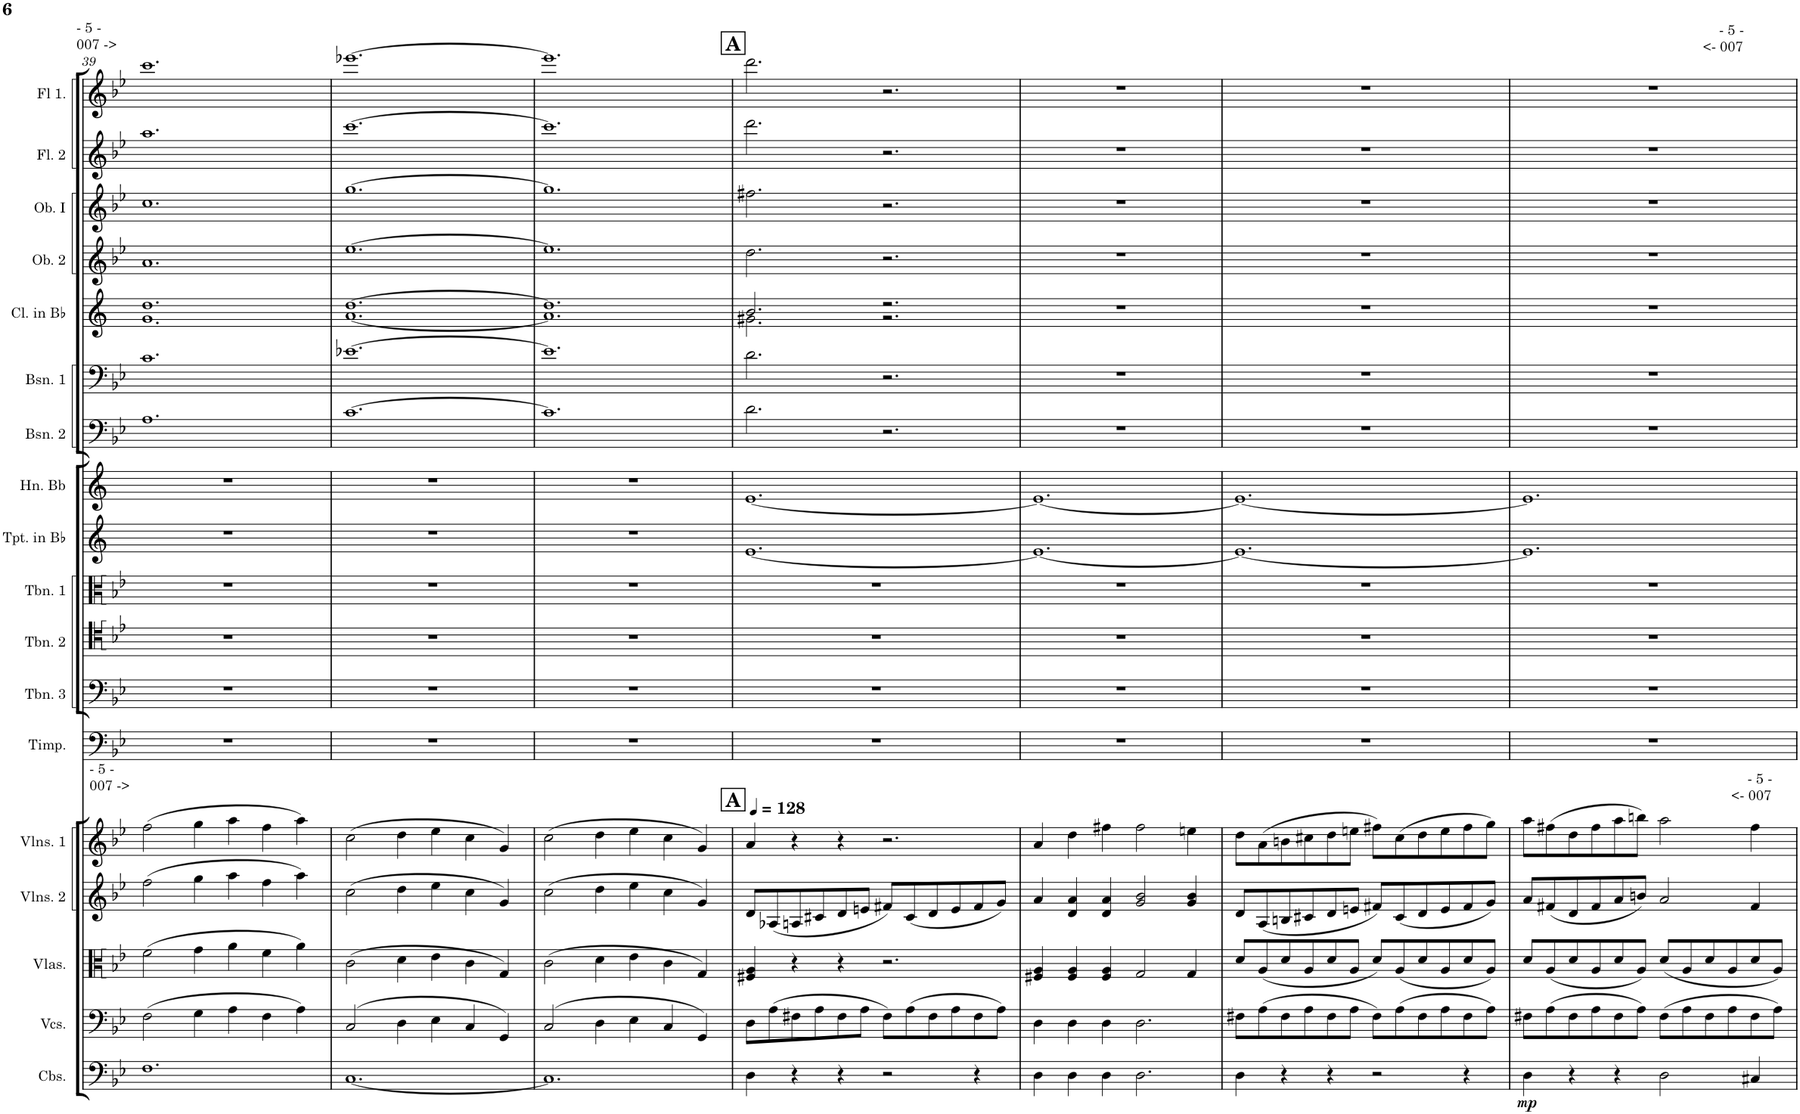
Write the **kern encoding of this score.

**kern	**dynam	**kern	**kern	**kern	**kern	**kern	**kern	**kern	**kern	**kern	**kern	**kern	**kern	**kern	**kern	**kern	**kern	**kern
*part18	*part18	*part17	*part16	*part15	*part14	*part13	*part12	*part11	*part10	*part9	*part8	*part7	*part6	*part5	*part4	*part3	*part2	*part1
*staff18	*staff18	*staff17	*staff16	*staff15	*staff14	*staff13	*staff12	*staff11	*staff10	*staff9	*staff8	*staff7	*staff6	*staff5	*staff4	*staff3	*staff2	*staff1
*I"Contrabasses	*	*I"Violoncellos	*I"Violas	*I"Violins 2	*I"Violins 1	*I"Timpani	*I"Trombone 3	*I"Trombone 2	*I"Trombone 1	*I"Trumpets in Bb	*I"Horn Bb	*I"Bassoon 2	*I"Bassoon 1	*I"Clarinets in Bb	*I"Oboe 2	*I"Oboe I	*I"Flute 2	*I"Flute 1
*I'Cbs.	*	*I'Vcs.	*I'Vlas.	*I'Vlns. 2	*I'Vlns. 1	*I'Timp.	*I'Tbn. 3	*I'Tbn. 2	*I'Tbn. 1	*I'Tpt. in Bb	*I'Hn. Bb	*I'Bsn. 2	*I'Bsn. 1	*I'Cl. in Bb	*I'Ob. 2	*I'Ob. I	*I'Fl. 2	*I'Fl 1.
!!LO:PB:g=z
*clefF4	*	*clefF4	*clefC3	*clefG2	*clefG2	*clefF4	*clefF4	*clefC4	*clefC3	*clefG2	*clefG2	*clefF4	*clefF4	*clefG2	*clefG2	*clefG2	*clefG2	*clefG2
*Trd7c12	*	*	*	*	*	*	*	*	*	*Trd1c2	*Trd1c2	*	*	*Trd1c2	*	*	*	*
*k[b-e-]	*	*k[b-e-]	*k[b-e-]	*k[b-e-]	*k[b-e-]	*k[b-e-]	*k[b-e-]	*k[b-e-]	*k[b-e-]	*k[]	*k[]	*k[b-e-]	*k[b-e-]	*k[]	*k[b-e-]	*k[b-e-]	*k[b-e-]	*k[b-e-]
*M6/4	*	*M6/4	*M6/4	*M6/4	*M6/4	*M6/4	*M6/4	*M6/4	*M6/4	*M6/4	*M6/4	*M6/4	*M6/4	*M6/4	*M6/4	*M6/4	*M6/4	*M6/4
=39	=39	=39	=39	=39	=39	=39	=39	=39	=39	=39	=39	=39	=39	=39	=39	=39	=39	=39
*	*	*	*	*	*	*	*	*	*	*	*	*	*	*^	*	*	*	*
!	!	!	!	!	!	!	!	!	!	!	!	!	!	!	!	!	!	!	!LO:TX:a:t=- 5 -
!	!	!	!	!	!	!	!	!	!	!	!	!	!	!	!	!	!	!	!LO:TX:a:t=007 ->
!	!	!	!	!	!LO:TX:a:t=- 5 -	!	!	!	!	!	!	!	!	!	!	!	!	!	!
!	!	!	!	!	!LO:TX:a:t=007 ->	!	!	!	!	!	!	!	!	!	!	!	!	!	!
1.F	.	(2F\	(2f\	(2ff\	(2ff\	1.r	1.r	1.r	1.r	1.r	1.r	1.A	1.c	1.dd	1.g	1.a	1.cc	1.aa	1.ccc
.	.	4G\	4g\	4gg\	4gg\	.	.	.	.	.	.	.	.	.	.	.	.	.	.
.	.	4A\	4a\	4aa\	4aa\	.	.	.	.	.	.	.	.	.	.	.	.	.	.
.	.	4F\	4f\	4ff\	4ff\	.	.	.	.	.	.	.	.	.	.	.	.	.	.
.	.	4A\)	4a\)	4aa\)	4aa\)	.	.	.	.	.	.	.	.	.	.	.	.	.	.
=40	=40	=40	=40	=40	=40	=40	=40	=40	=40	=40	=40	=40	=40	=40	=40	=40	=40	=40	=40
[1.C	.	(2C/	(2c\	(2cc\	(2cc\	1.r	1.r	1.r	1.r	1.r	1.r	[1.c	[1.e-X	[1.dd	[1.a	[1.ee-	[1.gg	[1.ccc	[1.eee-X
.	.	4D\	4d\	4dd\	4dd\	.	.	.	.	.	.	.	.	.	.	.	.	.	.
.	.	4E-\	4e-\	4ee-\	4ee-\	.	.	.	.	.	.	.	.	.	.	.	.	.	.
.	.	4C/	4c\	4cc\	4cc\	.	.	.	.	.	.	.	.	.	.	.	.	.	.
.	.	4GG/)	4G/)	4g/)	4g/)	.	.	.	.	.	.	.	.	.	.	.	.	.	.
=41	=41	=41	=41	=41	=41	=41	=41	=41	=41	=41	=41	=41	=41	=41	=41	=41	=41	=41	=41
1.C]	.	(2C/	(2c\	(2cc\	(2cc\	1.r	1.r	1.r	1.r	1.r	1.r	1.c]	1.e-]	1.dd]	1.a]	1.ee-]	1.gg]	1.ccc]	1.eee-]
.	.	4D\	4d\	4dd\	4dd\	.	.	.	.	.	.	.	.	.	.	.	.	.	.
.	.	4E-\	4e-\	4ee-\	4ee-\	.	.	.	.	.	.	.	.	.	.	.	.	.	.
.	.	4C/	4c\	4cc\	4cc\	.	.	.	.	.	.	.	.	.	.	.	.	.	.
.	.	4GG/)	4G/)	4g/)	4g/)	.	.	.	.	.	.	.	.	.	.	.	.	.	.
=42	=42	=42	=42	=42	=42	=42	=42	=42	=42	=42	=42	=42	=42	=42	=42	=42	=42	=42	=42
!!LO:REH:place=s1:a:B:cj:fs=14:t=A
!!LO:REH:place=s14:a:B:cj:fs=14:t=A
*	*	*	*	*	*MM128	*	*	*	*	*	*	*	*	*	*	*	*	*	*
4D\	.	8D\L	4F#X/ 4A/	8d/L	4a/	1.r	1.r	1.r	1.r	[1.e	[1.e	2.d\	2.d\	2.b/	2.g#X\	2.dd\	2.ff#X\	2.ddd\	2.ddd\
.	.	(8A\	.	(8A-X/	.	.	.	.	.	.	.	.	.	.	.	.	.	.	.
4r	.	8F#X\	4r	8An/	4r	.	.	.	.	.	.	.	.	.	.	.	.	.	.
.	.	8A\	.	8c#X/	.	.	.	.	.	.	.	.	.	.	.	.	.	.	.
4r	.	8F#\	4r	8d/	4r	.	.	.	.	.	.	.	.	.	.	.	.	.	.
.	.	8A\J	.	8en/J	.	.	.	.	.	.	.	.	.	.	.	.	.	.	.
2r	.	8F#\L)	2.r	8f#X/L)	2.r	.	.	.	.	.	.	2.r	2.r	2.r	2.r	2.r	2.r	2.r	2.r
.	.	(8A\	.	(8c#/	.	.	.	.	.	.	.	.	.	.	.	.	.	.	.
.	.	8F#\	.	8d/	.	.	.	.	.	.	.	.	.	.	.	.	.	.	.
.	.	8A\	.	8e/	.	.	.	.	.	.	.	.	.	.	.	.	.	.	.
4r	.	8F#\	.	8f#/	.	.	.	.	.	.	.	.	.	.	.	.	.	.	.
.	.	8A\J)	.	8g/J)	.	.	.	.	.	.	.	.	.	.	.	.	.	.	.
*	*	*	*	*	*	*	*	*	*	*	*	*	*	*v	*v	*	*	*	*
=43	=43	=43	=43	=43	=43	=43	=43	=43	=43	=43	=43	=43	=43	=43	=43	=43	=43	=43
4D\	.	4D\	4F#X/ 4A/	4a/	4a/	1.r	1.r	1.r	1.r	1.e_	1.e_	1.r	1.r	1.r	1.r	1.r	1.r	1.r
4D\	.	4D\	4F#/ 4A/	4d/ 4a/	4dd\	.	.	.	.	.	.	.	.	.	.	.	.	.
4D\	.	4D\	4F#/ 4A/	4d/ 4a/	4ff#X\	.	.	.	.	.	.	.	.	.	.	.	.	.
2.D\	.	2.D\	2G/	2g/ 2b-/	2ff#\	.	.	.	.	.	.	.	.	.	.	.	.	.
.	.	.	4G/	4g/ 4b-/	4een\	.	.	.	.	.	.	.	.	.	.	.	.	.
=44	=44	=44	=44	=44	=44	=44	=44	=44	=44	=44	=44	=44	=44	=44	=44	=44	=44	=44
4D\	.	8F#X\L	8d/L	8d/L	8dd\L	1.r	1.r	1.r	1.r	1.e_	1.e_	1.r	1.r	1.r	1.r	1.r	1.r	1.r
.	.	(8A\	(8A/	(8A/	(8a\	.	.	.	.	.	.	.	.	.	.	.	.	.
4r	.	8F#\	8d/	8Bn/	8bn\	.	.	.	.	.	.	.	.	.	.	.	.	.
.	.	8A\	8A/	8c#X/	8cc#X\	.	.	.	.	.	.	.	.	.	.	.	.	.
4r	.	8F#\	8d/	8d/	8dd\	.	.	.	.	.	.	.	.	.	.	.	.	.
.	.	8A\J	8A/J	8en/J	8een\J	.	.	.	.	.	.	.	.	.	.	.	.	.
2r	.	8F#\L)	8d/L)	8f#X/L)	8ff#X\L)	.	.	.	.	.	.	.	.	.	.	.	.	.
.	.	(8A\	(8A/	(8c#/	(8cc#\	.	.	.	.	.	.	.	.	.	.	.	.	.
.	.	8F#\	8d/	8d/	8dd\	.	.	.	.	.	.	.	.	.	.	.	.	.
.	.	8A\	8A/	8e/	8ee\	.	.	.	.	.	.	.	.	.	.	.	.	.
4r	.	8F#\	8d/	8f#/	8ff#\	.	.	.	.	.	.	.	.	.	.	.	.	.
.	.	8A\J)	8A/J)	8g/J)	8gg\J)	.	.	.	.	.	.	.	.	.	.	.	.	.
=45	=45	=45	=45	=45	=45	=45	=45	=45	=45	=45	=45	=45	=45	=45	=45	=45	=45	=45
!	!	!	!	!	!	!	!	!	!	!	!	!	!	!	!	!	!	!LO:TX:a:t=- 5 -
!	!	!	!	!	!	!	!	!	!	!	!	!	!	!	!	!	!	!LO:TX:a:t=<- 007
!	!	!	!	!	!LO:TX:a:t=- 5 -	!	!	!	!	!	!	!	!	!	!	!	!	!
!	!	!	!	!	!LO:TX:a:t=<- 007	!	!	!	!	!	!	!	!	!	!	!	!	!
!	!LO:DY:b	!	!	!	!	!	!	!	!	!	!	!	!	!	!	!	!	!
4D\	mp	8F#X\L	8d/L	8a/L	8aa\L	1.r	1.r	1.r	1.r	1.e]	1.e]	1.r	1.r	1.r	1.r	1.r	1.r	1.r
.	.	(8A\	(8A/	(8f#X/	(8ff#X\	.	.	.	.	.	.	.	.	.	.	.	.	.
4r	.	8F#\	8d/	8d/	8dd\	.	.	.	.	.	.	.	.	.	.	.	.	.
.	.	8A\	8A/	8f#/	8ff#\	.	.	.	.	.	.	.	.	.	.	.	.	.
4r	.	8F#\	8d/	8a/	8aa\	.	.	.	.	.	.	.	.	.	.	.	.	.
.	.	8A\J)	8A/J)	8bn/J)	8bbn\J)	.	.	.	.	.	.	.	.	.	.	.	.	.
2D\	.	(8F#\L	(8d/L	2a/	2aa\	.	.	.	.	.	.	.	.	.	.	.	.	.
.	.	8A\	8A/	.	.	.	.	.	.	.	.	.	.	.	.	.	.	.
.	.	8F#\	8d/	.	.	.	.	.	.	.	.	.	.	.	.	.	.	.
.	.	8A\	8A/	.	.	.	.	.	.	.	.	.	.	.	.	.	.	.
4C#X/	.	8F#\	8d/	4f#/	4ff#\	.	.	.	.	.	.	.	.	.	.	.	.	.
.	.	8A\J)	8A/J)	.	.	.	.	.	.	.	.	.	.	.	.	.	.	.
=	=	=	=	=	=	=	=	=	=	=	=	=	=	=	=	=	=	=
*-	*-	*-	*-	*-	*-	*-	*-	*-	*-	*-	*-	*-	*-	*-	*-	*-	*-	*-
